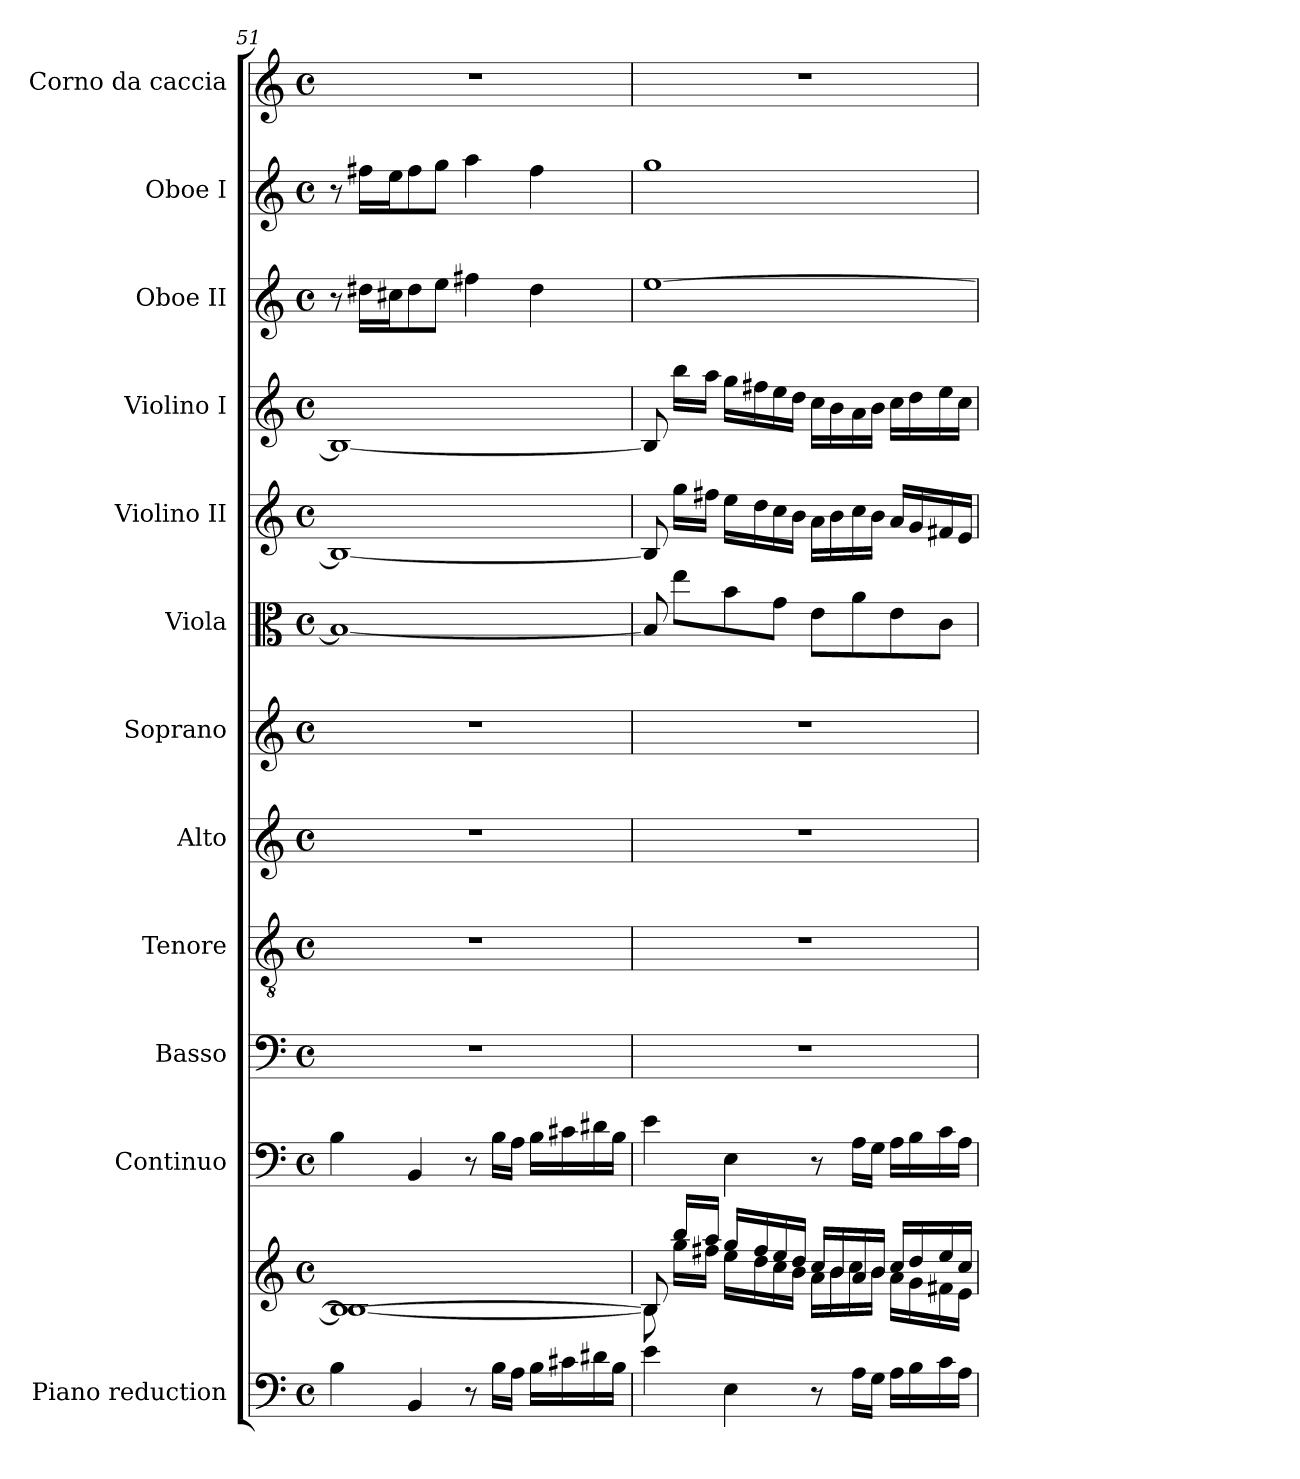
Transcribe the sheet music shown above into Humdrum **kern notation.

**kern	**kern	**kern	**kern	**kern	**kern	**kern	**kern	**kern	**kern	**kern	**kern	**kern
*part12	*part12	*part11	*part10	*part9	*part8	*part7	*part6	*part5	*part4	*part3	*part2	*part1
*staff13	*staff12	*staff11	*staff10	*staff9	*staff8	*staff7	*staff6	*staff5	*staff4	*staff3	*staff2	*staff1
*I"Piano reduction	*	*I"Continuo	*I"Basso	*I"Tenore	*I"Alto	*I"Soprano	*I"Viola	*I"Violino II	*I"Violino I	*I"Oboe II	*I"Oboe I	*I"Corno da caccia
*I'Pno	*	*	*	*	*	*	*I'Vla	*I'Vln	*I'Vln	*I'Ob	*I'Ob	*
*clefF4	*clefG2	*clefF4	*clefF4	*clefGv2	*clefG2	*clefG2	*clefC3	*clefG2	*clefG2	*clefG2	*clefG2	*clefG2
*	*	*	*	*	*	*	*	*	*	*	*	*ITrd7c12
*k[]	*k[]	*k[]	*k[]	*k[]	*k[]	*k[]	*k[]	*k[]	*k[]	*k[]	*k[]	*k[]
*M4/4	*M4/4	*M4/4	*M4/4	*M4/4	*M4/4	*M4/4	*M4/4	*M4/4	*M4/4	*M4/4	*M4/4	*M4/4
*met(c)	*met(c)	*met(c)	*met(c)	*met(c)	*met(c)	*met(c)	*met(c)	*met(c)	*met(c)	*met(c)	*met(c)	*met(c)
=51	=51	=51	=51	=51	=51	=51	=51	=51	=51	=51	=51	=51
*	*^	*	*	*	*	*	*	*	*	*	*	*
4B\	1B_	1B_	4B\	1r	1r	1r	1r	1B_	1B_	1B_	8r	8r	1r
.	.	.	.	.	.	.	.	.	.	.	16dd#X\LL	16ff#X\LL	.
.	.	.	.	.	.	.	.	.	.	.	16cc#X\J	16ee\J	.
4BB/	.	.	4BB/	.	.	.	.	.	.	.	8dd#\	8ff#\	.
.	.	.	.	.	.	.	.	.	.	.	8ee\J	8gg\J	.
8r	.	.	8r	.	.	.	.	.	.	.	4ff#X\	4aa\	.
16B\LL	.	.	16B\LL	.	.	.	.	.	.	.	.	.	.
16A\JJ	.	.	16A\JJ	.	.	.	.	.	.	.	.	.	.
16B\LL	.	.	16B\LL	.	.	.	.	.	.	.	4dd#\	4ff#\	.
16c#X\	.	.	16c#X\	.	.	.	.	.	.	.	.	.	.
16d#X\	.	.	16d#X\	.	.	.	.	.	.	.	.	.	.
16B\JJ	.	.	16B\JJ	.	.	.	.	.	.	.	.	.	.
!!LO:PB:g=z
=52	=52	=52	=52	=52	=52	=52	=52	=52	=52	=52	=52	=52	=52
4e\	8B/]	8B\]	4e\	1r	1r	1r	1r	8B/]	8B/]	8B/]	[1ee	1gg	1r
.	16bb/LL	16gg\LL	.	.	.	.	.	8ee\L	16gg\LL	16bb\LL	.	.	.
.	16aa/JJ	16ff#X\JJ	.	.	.	.	.	.	16ff#X\JJ	16aa\JJ	.	.	.
4E\	16gg/LL	16ee\LL	4E\	.	.	.	.	8b\	16ee\LL	16gg\LL	.	.	.
.	16ff#/	16dd\	.	.	.	.	.	.	16dd\	16ff#X\	.	.	.
.	16ee/	16cc\	.	.	.	.	.	8g\J	16cc\	16ee\	.	.	.
.	16dd/JJ	16b\JJ	.	.	.	.	.	.	16b\JJ	16dd\JJ	.	.	.
8r	16cc/LL	16a\LL	8r	.	.	.	.	8e\L	16a\LL	16cc\LL	.	.	.
.	16b/	16b\	.	.	.	.	.	.	16b\	16b\	.	.	.
16A\LL	16a/	16cc\	16A\LL	.	.	.	.	8a\	16cc\	16a\	.	.	.
16G\JJ	16b/JJ	16b\JJ	16G\JJ	.	.	.	.	.	16b\JJ	16b\JJ	.	.	.
16A\LL	16cc/LL	16a\LL	16A\LL	.	.	.	.	8e\	16a/LL	16cc\LL	.	.	.
16B\	16dd/	16g\	16B\	.	.	.	.	.	16g/	16dd\	.	.	.
16c\	16ee/	16f#X\	16c\	.	.	.	.	8c\J	16f#X/	16ee\	.	.	.
16A\JJ	16cc/JJ	16e\JJ	16A\JJ	.	.	.	.	.	16e/JJ	16cc\JJ	.	.	.
*	*v	*v	*	*	*	*	*	*	*	*	*	*	*
=	=	=	=	=	=	=	=	=	=	=	=	=
*-	*-	*-	*-	*-	*-	*-	*-	*-	*-	*-	*-	*-
